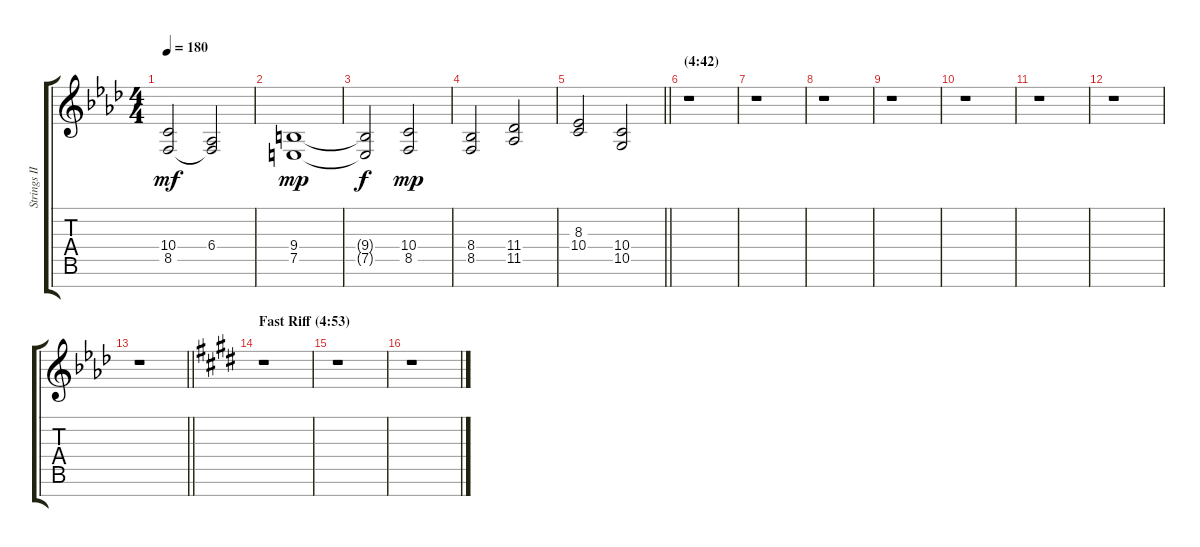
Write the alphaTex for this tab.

\track ("Strings II" "Strings II") {instrument stringensemble1}
\staff {score tabs}
\tuning (E4 B3 G3 D3 A2 E2 B1) {hide}
\ts (4 4)
\tempo 180
\clef g2
\ks fminor
(10.4 8.5{t}).2{dy mf} (6.4 8.5{t}).2 |
(9.4 7.5).1{dy mp} |
(9.4{t} 7.5{t}).2{dy f} (10.4 8.5).2{dy mp} |
(8.4 8.5).2 (11.4 11.5).2 |
\barLineRight lightlight
(8.3 10.4).2 (10.4 10.5).2 |
\section ("" "(4:42)")
r.1 |
r.1 |
r.1 |
r.1 |
r.1 |
r.1 |
r.1 |
\barLineRight lightlight
r.1 |
\section ("" "Fast Riff (4:53)")
\ks c#minor
r.1 |
r.1 |
r.1
